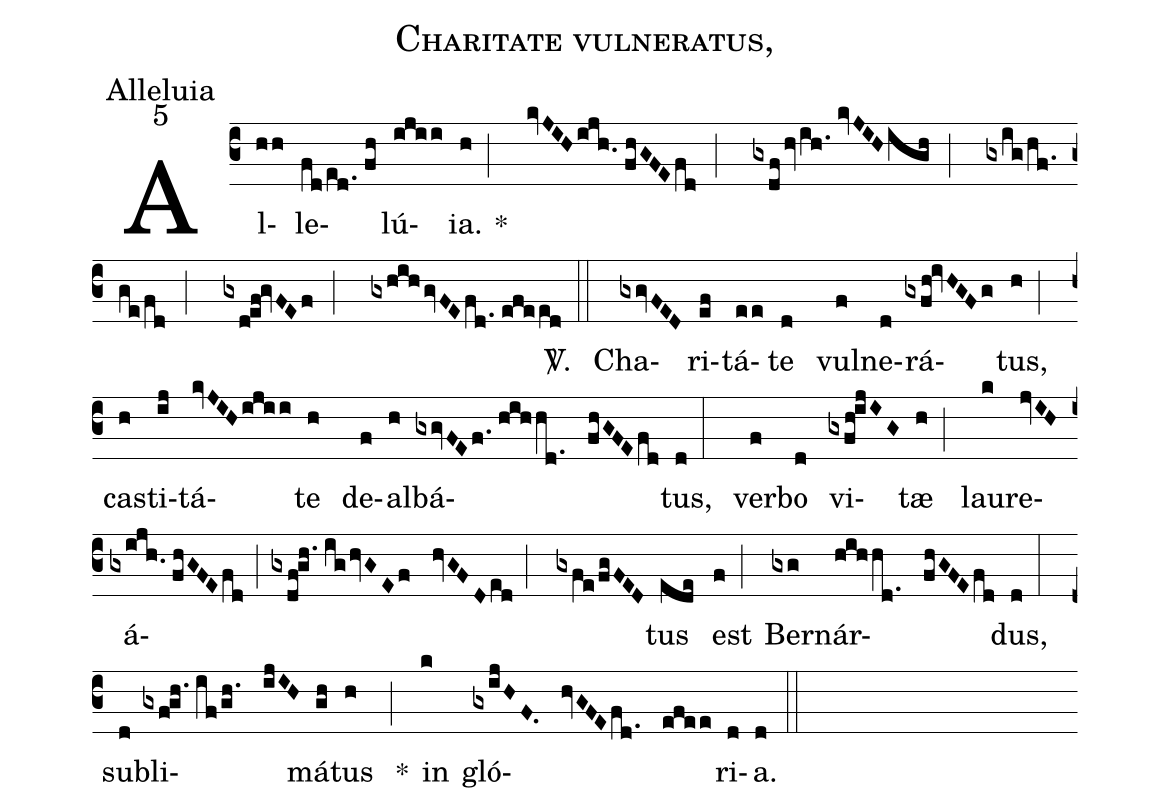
name:Charitate vulneratus,;
office-part:Alleluia;
mode:5;
%%
(c3)Al(hh)le(fd/ed.//fh)lú(ijii)ia. * (h;)
(kvJIHijh.//fhGFEfd; gxdfhvih.//kvJIHigh; gxig/hf.//ge/fd; gxdef!gvFEf; gxhihgvFEfd.//efeed)
<sp>V/</sp>. (::) Cha(gxgvFED)ri(ef)tá(ee)te (d) vul(f)ne(d)rá(gxfh!ivHGFg)tus, (h;)
cas(h)ti(ij)tá(kvJIHijii)te (h) de(f)al(h)bá(gxgvFEf.//hihhd.// fhGFEfd)tus, (d:)
ver(f)bo (d) vi(gxfh!ijIG)tæ (h;)
lau(k)re(jvIH)á(gxijh.//fhGFEfd;gxdf!gh.//ig/hvGEf// hvGFDed; gxfe/fgFED)tus (ede) est(f;)
Ber(gxg)nár(hihhd.// fhGFEfd)dus, (d:)
su(d)bli(gxfgh.//if/gh.// ijIH)má(gh)tus (h) *(;)
in(k) gló(gxijHF.// hvGFEfd.// efee)ri(d)a.(d) (::)
